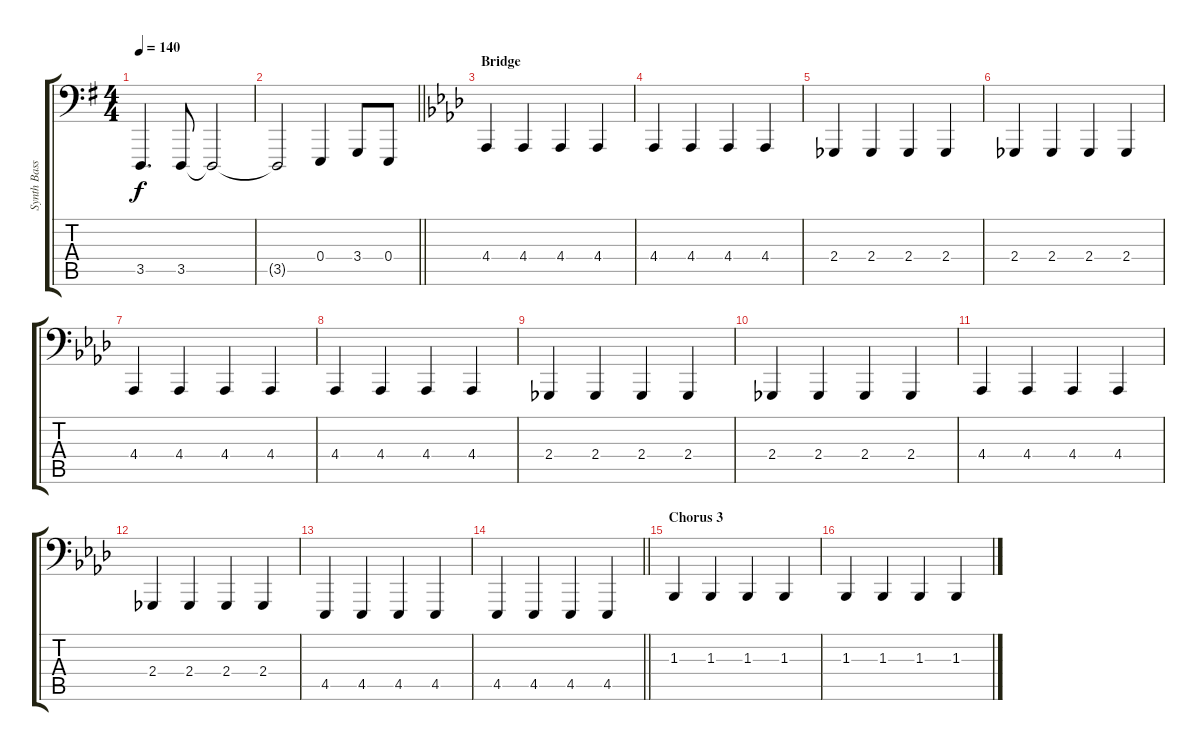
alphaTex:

\track ("Synth Bass" "Synth Bass") {instrument lead8bassandlead}
\staff {score tabs}
\tuning (G2 D2 A1 E1 B0 G0) {hide}
\ts (4 4)
\tempo 140
\clef f4
\ks g
3.5.4{d dy f} 3.5.8 3.5{t}.2 |
\barLineRight lightlight
3.5{t}.2 0.4.4 3.4.8 0.4.8 |
\section ("" "Bridge")
\ks ab
4.4.4 4.4.4 4.4.4 4.4.4 |
4.4.4 4.4.4 4.4.4 4.4.4 |
2.4.4 2.4.4 2.4.4 2.4.4 |
2.4.4 2.4.4 2.4.4 2.4.4 |
4.4.4 4.4.4 4.4.4 4.4.4 |
4.4.4 4.4.4 4.4.4 4.4.4 |
2.4.4 2.4.4 2.4.4 2.4.4 |
2.4.4 2.4.4 2.4.4 2.4.4 |
4.4.4 4.4.4 4.4.4 4.4.4 |
2.4.4 2.4.4 2.4.4 2.4.4 |
4.5.4 4.5.4 4.5.4 4.5.4 |
\barLineRight lightlight
4.5.4 4.5.4 4.5.4 4.5.4 |
\section ("" "Chorus 3")
1.3.4 1.3.4 1.3.4 1.3.4 |
1.3.4 1.3.4 1.3.4 1.3.4
